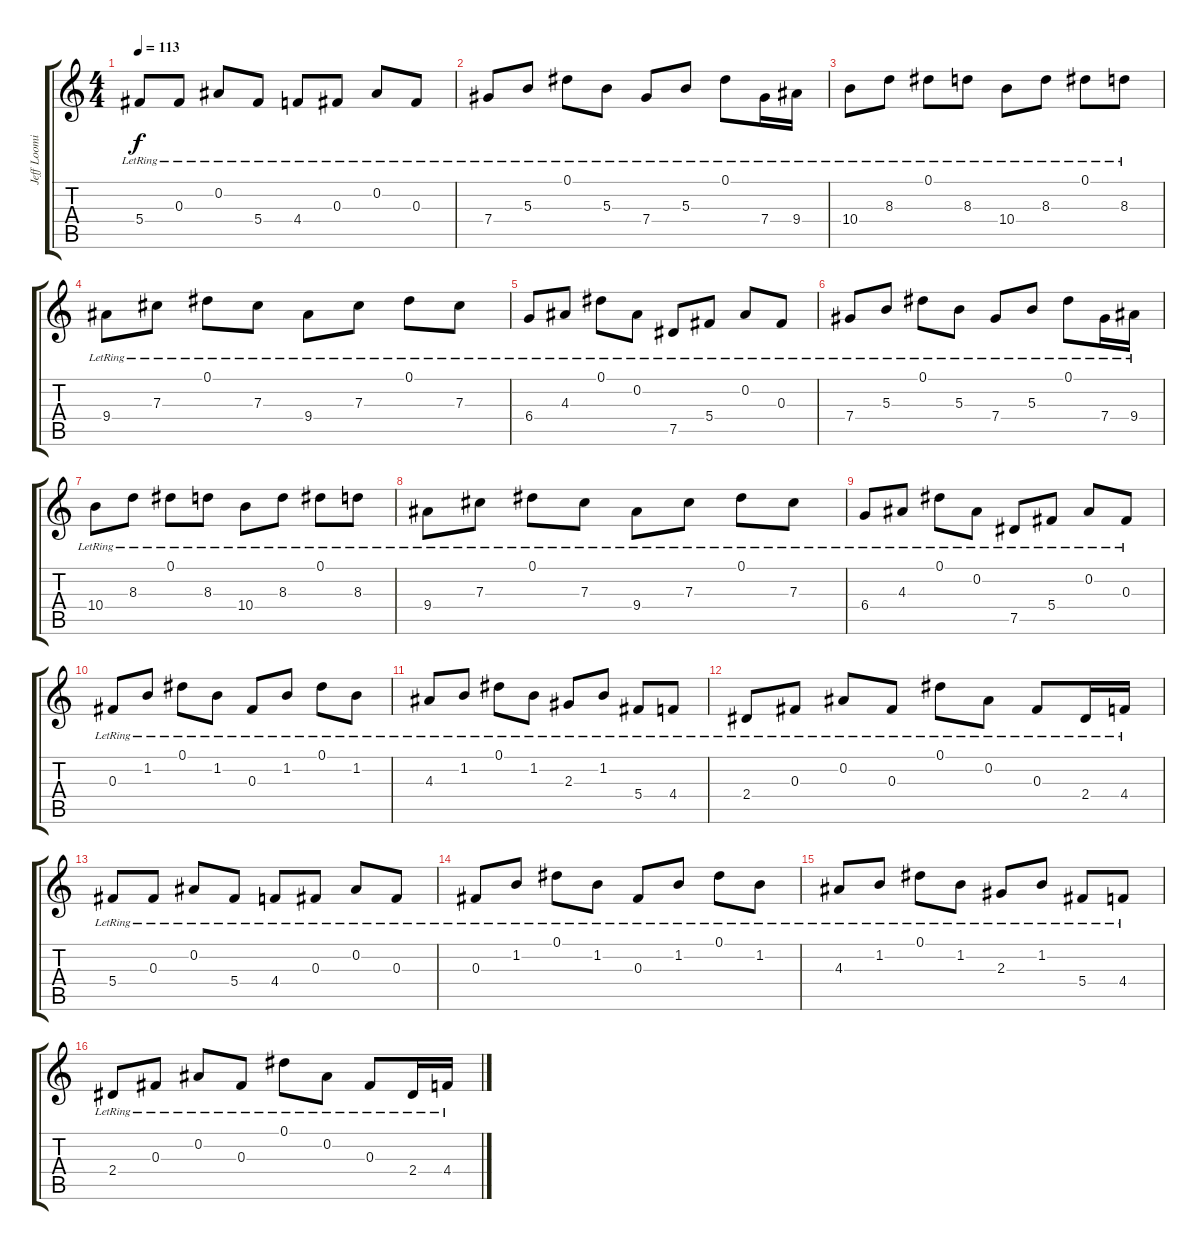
\track ("Jeff Loomis. Acoustique" "Jeff Loomi") {instrument acousticguitarsteel}
\staff {score tabs}
\tuning (Eb4 Bb3 Gb3 Db3 Ab2 Eb2) {hide}
\ts (4 4)
\tempo 113
\clef g2
\ks c
5.4{lr}.8{dy f} 0.3{lr}.8 0.2{lr}.8 5.4{lr}.8 4.4{lr}.8 0.3{lr}.8 0.2{lr}.8 0.3{lr}.8 |
7.4{lr}.8 5.3{lr}.8 0.1{lr}.8 5.3{lr}.8 7.4{lr}.8 5.3{lr}.8 0.1{lr}.8 7.4{lr}.16 9.4{lr}.16 |
10.4{lr}.8 8.3{lr}.8 0.1{lr}.8 8.3{lr}.8 10.4{lr}.8 8.3{lr}.8 0.1{lr}.8 8.3{lr}.8 |
9.4{lr}.8 7.3{lr}.8 0.1{lr}.8 7.3{lr}.8 9.4{lr}.8 7.3{lr}.8 0.1{lr}.8 7.3{lr}.8 |
6.4{lr}.8 4.3{lr}.8 0.1{lr}.8 0.2{lr}.8 7.5{lr}.8 5.4{lr}.8 0.2{lr}.8 0.3{lr}.8 |
7.4{lr}.8 5.3{lr}.8 0.1{lr}.8 5.3{lr}.8 7.4{lr}.8 5.3{lr}.8 0.1{lr}.8 7.4{lr}.16 9.4{lr}.16 |
10.4{lr}.8 8.3{lr}.8 0.1{lr}.8 8.3{lr}.8 10.4{lr}.8 8.3{lr}.8 0.1{lr}.8 8.3{lr}.8 |
9.4{lr}.8 7.3{lr}.8 0.1{lr}.8 7.3{lr}.8 9.4{lr}.8 7.3{lr}.8 0.1{lr}.8 7.3{lr}.8 |
6.4{lr}.8 4.3{lr}.8 0.1{lr}.8 0.2{lr}.8 7.5{lr}.8 5.4{lr}.8 0.2{lr}.8 0.3{lr}.8 |
0.3{lr}.8 1.2{lr}.8 0.1{lr}.8 1.2{lr}.8 0.3{lr}.8 1.2{lr}.8 0.1{lr}.8 1.2{lr}.8 |
4.3{lr}.8 1.2{lr}.8 0.1{lr}.8 1.2{lr}.8 2.3{lr}.8 1.2{lr}.8 5.4{lr}.8 4.4{lr}.8 |
2.4{lr}.8 0.3{lr}.8 0.2{lr}.8 0.3{lr}.8 0.1{lr}.8 0.2{lr}.8 0.3{lr}.8 2.4{lr}.16 4.4{lr}.16 |
5.4{lr}.8 0.3{lr}.8 0.2{lr}.8 5.4{lr}.8 4.4{lr}.8 0.3{lr}.8 0.2{lr}.8 0.3{lr}.8 |
0.3{lr}.8 1.2{lr}.8 0.1{lr}.8 1.2{lr}.8 0.3{lr}.8 1.2{lr}.8 0.1{lr}.8 1.2{lr}.8 |
4.3{lr}.8 1.2{lr}.8 0.1{lr}.8 1.2{lr}.8 2.3{lr}.8 1.2{lr}.8 5.4{lr}.8 4.4{lr}.8 |
2.4{lr}.8 0.3{lr}.8 0.2{lr}.8 0.3{lr}.8 0.1{lr}.8 0.2{lr}.8 0.3{lr}.8 2.4{lr}.16 4.4{lr}.16
